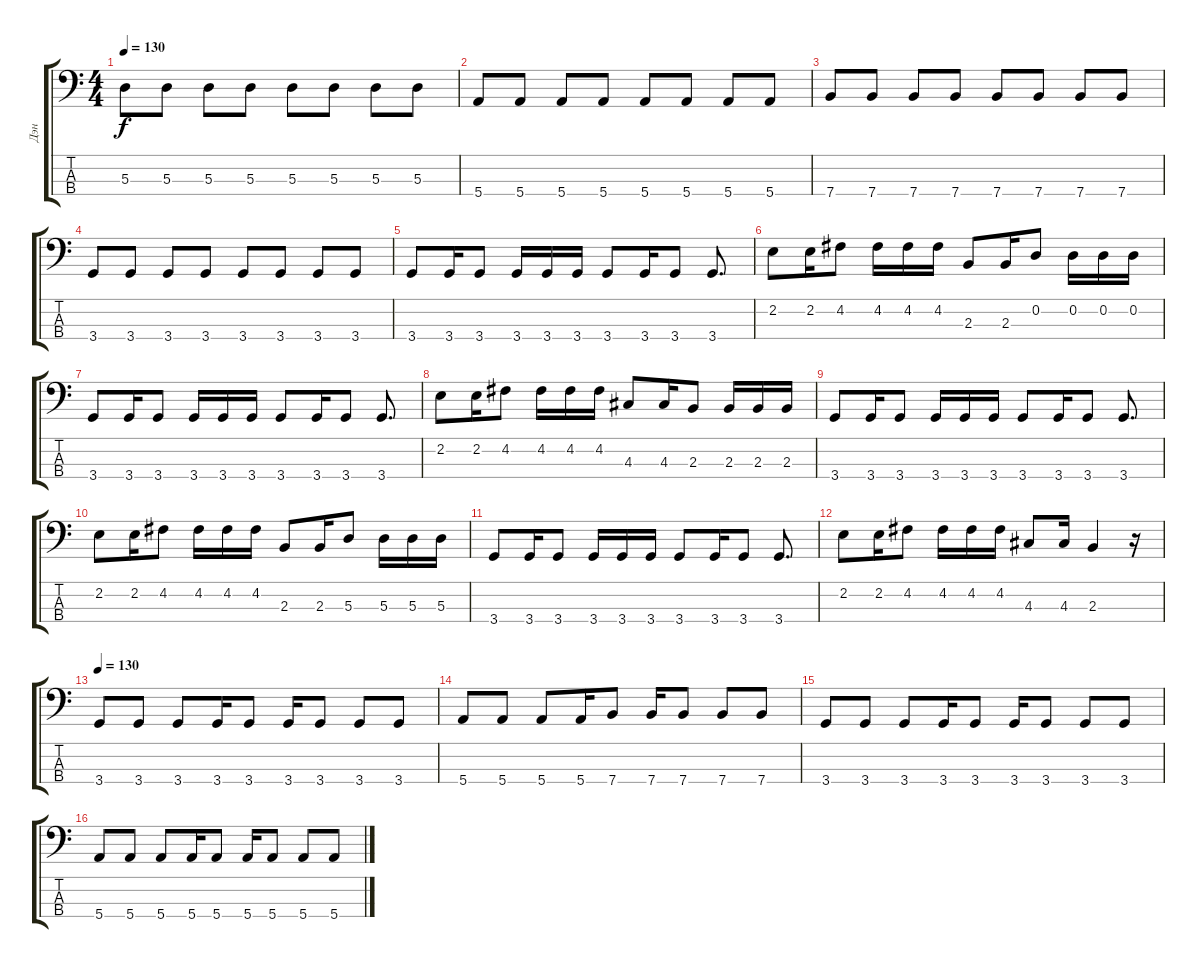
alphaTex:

\track ("Дэн" "Дэн") {instrument electricbasspick}
\staff {score tabs}
\tuning (G2 D2 A1 E1) {hide}
\ts (4 4)
\tempo 130
\clef f4
\ks c
5.3.8{dy f} 5.3.8 5.3.8 5.3.8 5.3.8 5.3.8 5.3.8 5.3.8 |
5.4.8 5.4.8 5.4.8 5.4.8 5.4.8 5.4.8 5.4.8 5.4.8 |
7.4.8 7.4.8 7.4.8 7.4.8 7.4.8 7.4.8 7.4.8 7.4.8 |
3.4.8 3.4.8 3.4.8 3.4.8 3.4.8 3.4.8 3.4.8 3.4.8 |
3.4.8 3.4.16 3.4.8 3.4.16 3.4.16 3.4.16 3.4.8 3.4.16 3.4.8 3.4.8{d} |
2.2.8 2.2.16 4.2.8 4.2.16 4.2.16 4.2.16 2.3.8 2.3.16 0.2.8 0.2.16 0.2.16 0.2.16 |
3.4.8 3.4.16 3.4.8 3.4.16 3.4.16 3.4.16 3.4.8 3.4.16 3.4.8 3.4.8{d} |
2.2.8 2.2.16 4.2.8 4.2.16 4.2.16 4.2.16 4.3.8 4.3.16 2.3.8 2.3.16 2.3.16 2.3.16 |
3.4.8 3.4.16 3.4.8 3.4.16 3.4.16 3.4.16 3.4.8 3.4.16 3.4.8 3.4.8{d} |
2.2.8 2.2.16 4.2.8 4.2.16 4.2.16 4.2.16 2.3.8 2.3.16 5.3.8 5.3.16 5.3.16 5.3.16 |
3.4.8 3.4.16 3.4.8 3.4.16 3.4.16 3.4.16 3.4.8 3.4.16 3.4.8 3.4.8{d} |
2.2.8 2.2.16 4.2.8 4.2.16 4.2.16 4.2.16 4.3.8 4.3.16 2.3.4 r.16 |
\tempo 130
3.4.8 3.4.8 3.4.8 3.4.16 3.4.8 3.4.16 3.4.8 3.4.8 3.4.8 |
5.4.8 5.4.8 5.4.8 5.4.16 7.4.8 7.4.16 7.4.8 7.4.8 7.4.8 |
3.4.8 3.4.8 3.4.8 3.4.16 3.4.8 3.4.16 3.4.8 3.4.8 3.4.8 |
5.4.8 5.4.8 5.4.8 5.4.16 5.4.8 5.4.16 5.4.8 5.4.8 5.4.8
